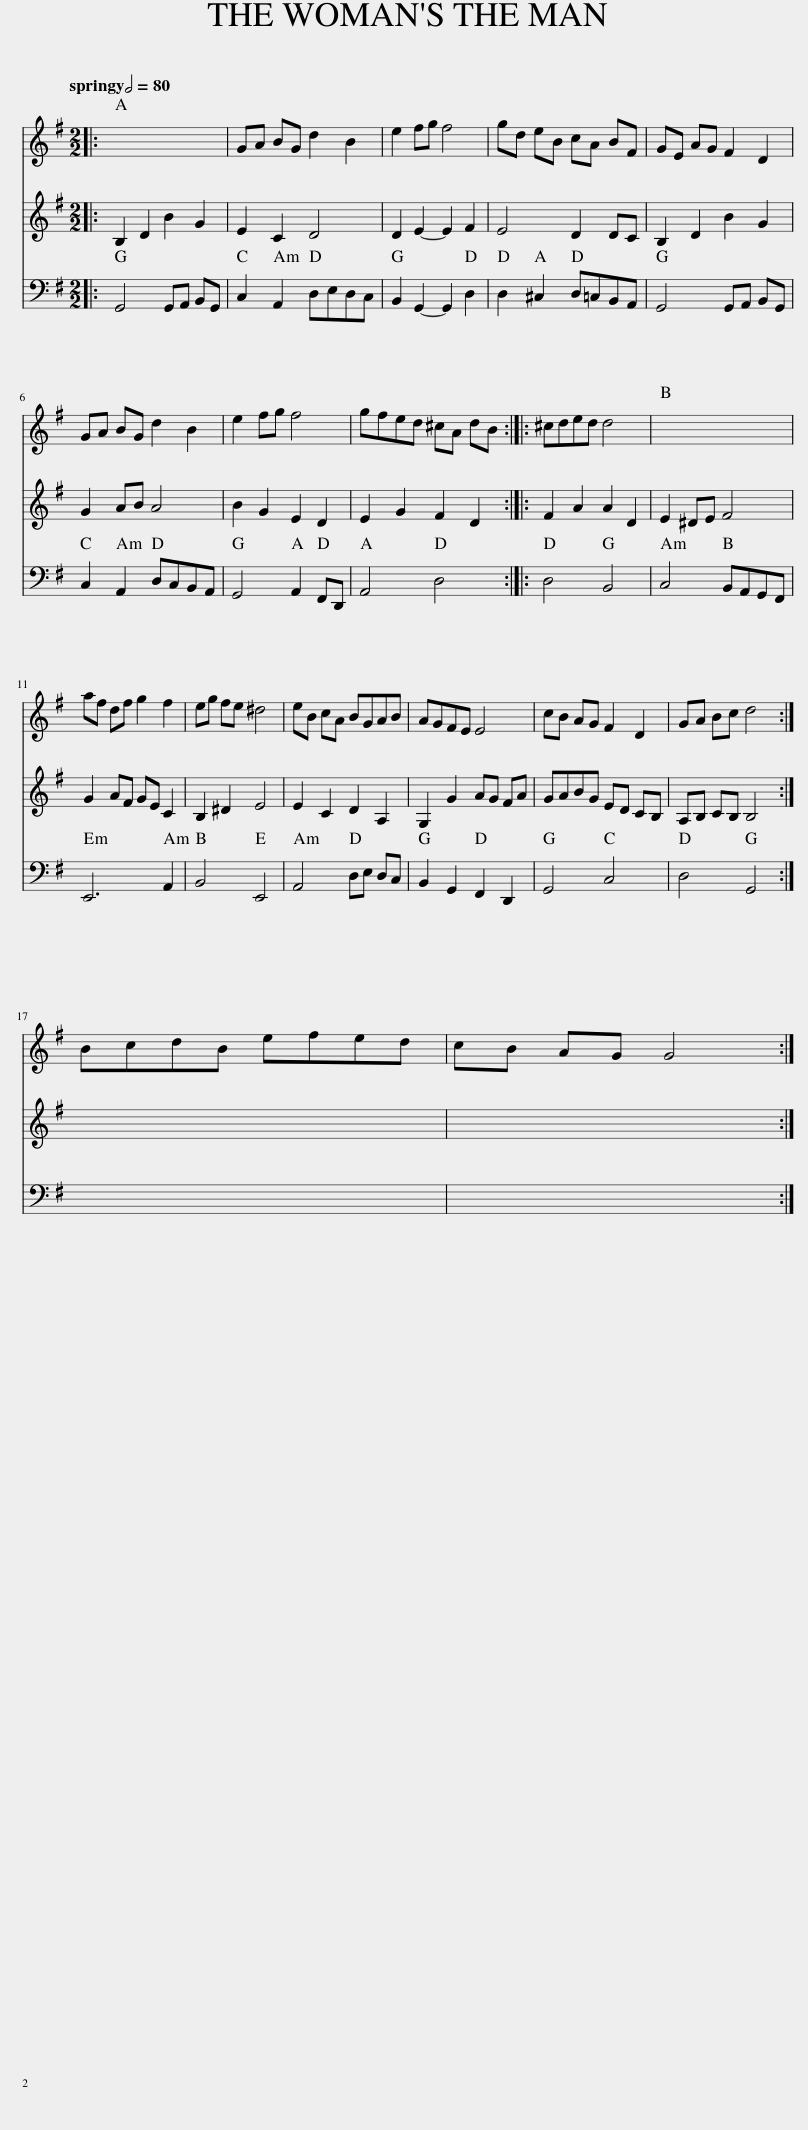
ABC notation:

X:1
%%score 1 2 3
L:1/8
Q:1/2=80
M:2/2
I:linebreak $
K:G
V:1 treble
V:2 treble
V:3 bass
V:1
|: x8 | GA BG d2 B2 | e2 fg f4 | gd eB cA BF | GE AG F2 D2 |$ %5
 GA BG d2 B2 | e2 fg f4 | gfed ^cA dB :: ^cded d4 | x8 |$ %10
 af df g2 f2 | eg fe ^d4 | eB cA BGAB | AGFE E4 | cB AG F2 D2 | %15
 GA Bc d4 :|$ BcdB efed | cB AG G4 :| %18
V:2
|: B,2 D2 B2 G2 | E2 C2 D4 | D2 E2- E2 F2 | E4 D2 DC | B,2 D2 B2 G2 |$ %5
 G2 AB A4 | B2 G2 E2 D2 | E2 G2 F2 D2 :: F2 A2 A2 D2 | E2 ^DE F4 |$ %10
 G2 AF GE C2 | B,2 ^D2 E4 | E2 C2 D2 A,2 | G,2 G2 AG FA | GABG ED CB, | %15
 A,B, CB, B,4 :|$ x8 | x8 :| %18
V:3
|: G,,4 G,,A,, B,,G,, | C,2 A,,2 D,E,D,C, | B,,2 G,,2- G,,2 D,2 | D,2 ^C,2 D,=C,B,,A,, | G,,4 G,,A,, B,,G,, |$ %5
 C,2 A,,2 D,C,B,,A,, | G,,4 A,,2 F,,D,, | A,,4 D,4 :: D,4 B,,4 | C,4 B,,A,,G,,F,, |$ %10
 E,,6 A,,2 | B,,4 E,,4 | A,,4 D,E, D,C, | B,,2 G,,2 F,,2 D,,2 | G,,4 C,4 | %15
 D,4 G,,4 :|$ x8 | x8 :| %18
